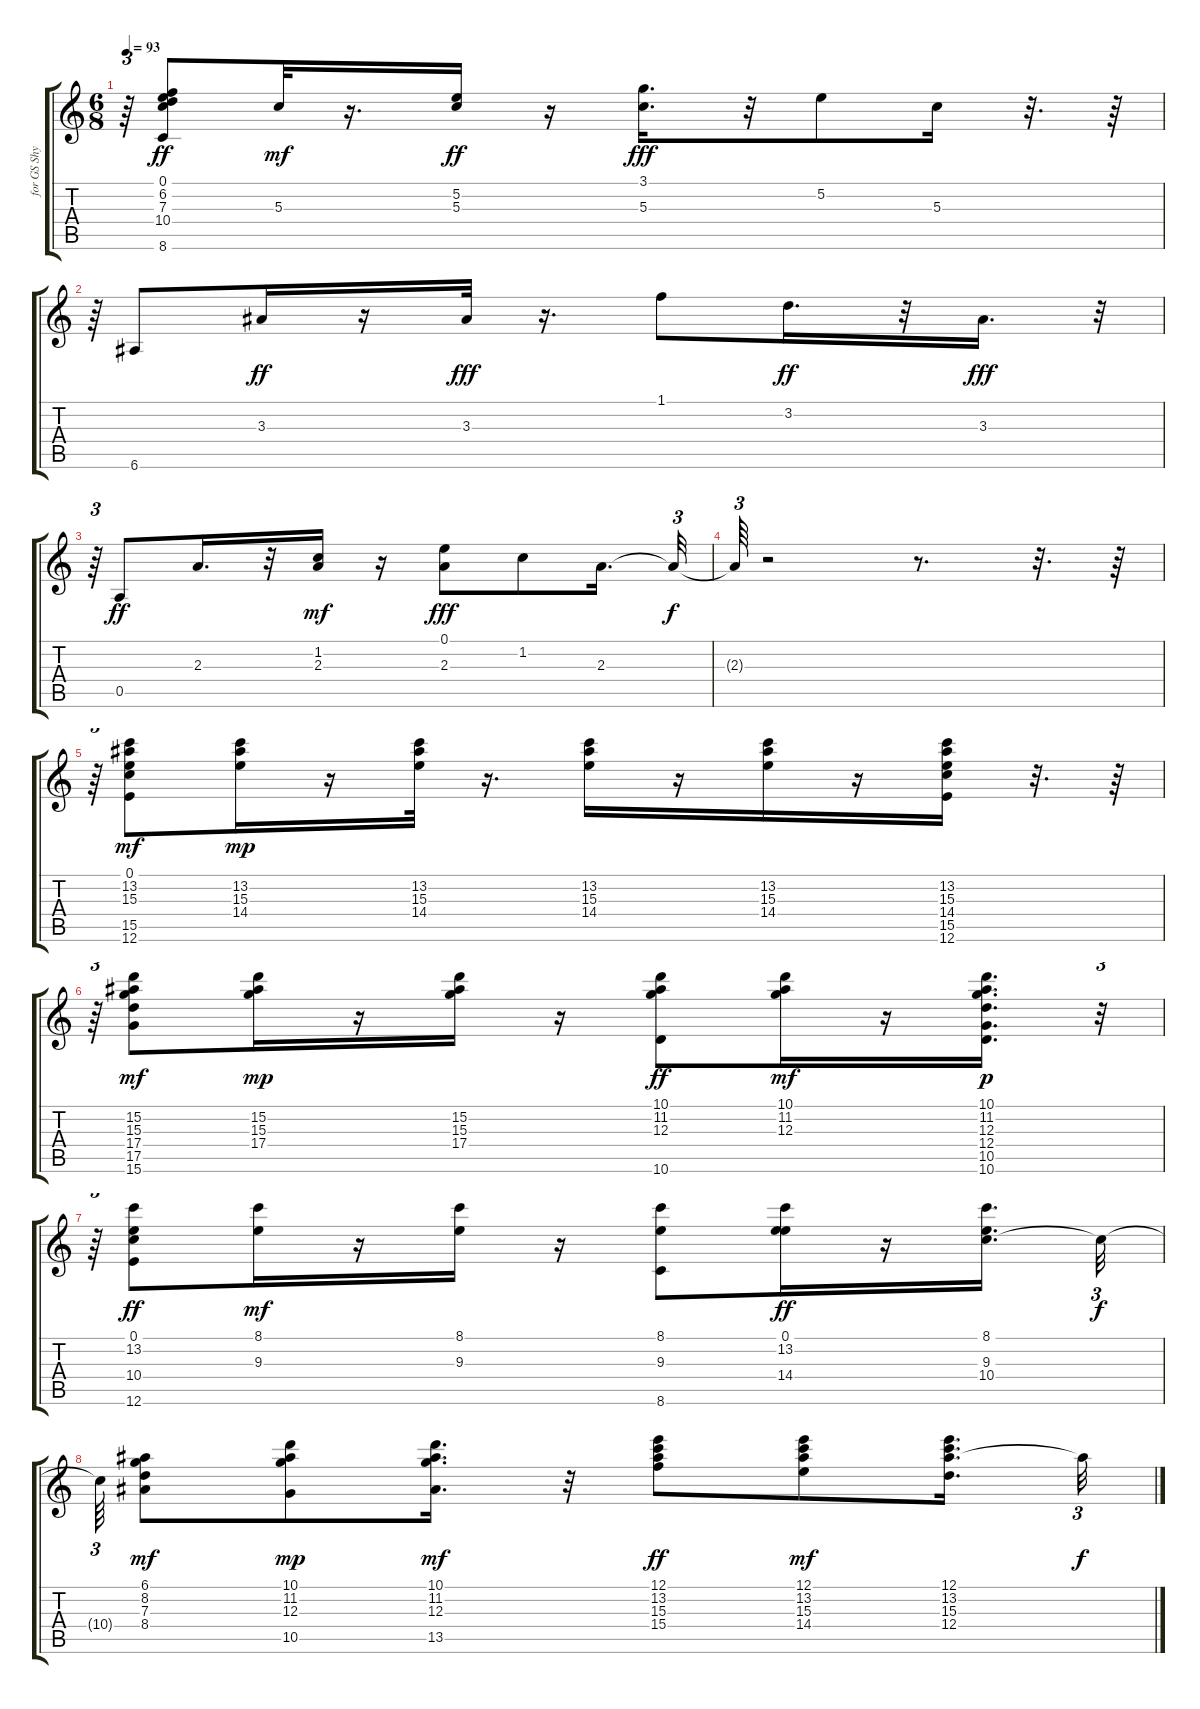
\track ("for GS Shynths)" "for GS Shy") {instrument acousticguitarsteel}
\staff {score tabs}
\tuning (E4 B3 G3 D3 A2 E2) {hide}
\ts (6 8)
\tempo 93
\clef g2
\ks c
r.64{tu (3 2) dy f} (0.1 6.2 7.3 10.4 8.6).8{dy ff} 5.3.32{dy mf} r.16{d} (5.2 5.3).16{dy ff} r.16 (3.1 5.3).16{d dy fff} r.32 5.2.8 5.3.16 r.32{d} r.64 |
r.64{tu (3 2)} 6.6.8 3.3.16{dy ff} r.16 3.3.32{dy fff} r.16{d} 1.1.8 3.2.16{d dy ff} r.32 3.3.16{d dy fff} r.32{tu (3 2)} |
r.64{tu (3 2)} 0.5.8{dy ff} 2.3.16{d} r.32 (1.2 2.3).16{dy mf} r.16 (0.1 2.3).8{dy fff} 1.2.8 2.3.16{d} 2.3{t}.32{tu (3 2) dy f} |
2.3{t}.64{tu (3 2)} r.2 r.8{d} r.32{d} r.64 |
r.64{tu (3 2)} (0.1 13.2 15.3 15.5 12.6).8{dy mf} (13.2 15.3 14.4).16{dy mp} r.16 (13.2 15.3 14.4).32 r.16{d} (13.2 15.3 14.4).16 r.16 (13.2 15.3 14.4).16 r.16 (13.2 15.3 14.4 15.5 12.6).16 r.32{d} r.64 |
r.64{tu (3 2)} (15.2 15.3 17.4 17.5 15.6).8{dy mf} (15.2 15.3 17.4).16{dy mp} r.16 (15.2 15.3 17.4).16 r.16 (10.1 11.2 12.3 10.6).8{dy ff} (10.1 11.2 12.3).16{dy mf} r.16 (10.1 11.2 12.3 12.4 10.5 10.6).16{d dy p} r.32{tu (3 2)} |
r.64{tu (3 2)} (0.1 13.2 10.4 12.6).8{dy ff} (8.1 9.3).16{dy mf} r.16 (8.1 9.3).16 r.16 (8.1 9.3 8.6).8 (0.1 13.2 14.4).16{dy ff} r.16 (8.1 9.3 10.4).16{d} 10.4{t}.32{tu (3 2) dy f} |
10.4{t}.64{tu (3 2)} (6.1 8.2 7.3 8.4).8{dy mf} (10.1 11.2 12.3 10.5).8{dy mp} (10.1 11.2 12.3 13.5).16{d dy mf} r.32 (12.1 13.2 15.3 15.4).8{dy ff} (12.1 13.2 15.3 14.4).8{dy mf} (12.1 13.2 15.3 12.4).16{d} 15.3{t}.32{tu (3 2) dy f}
